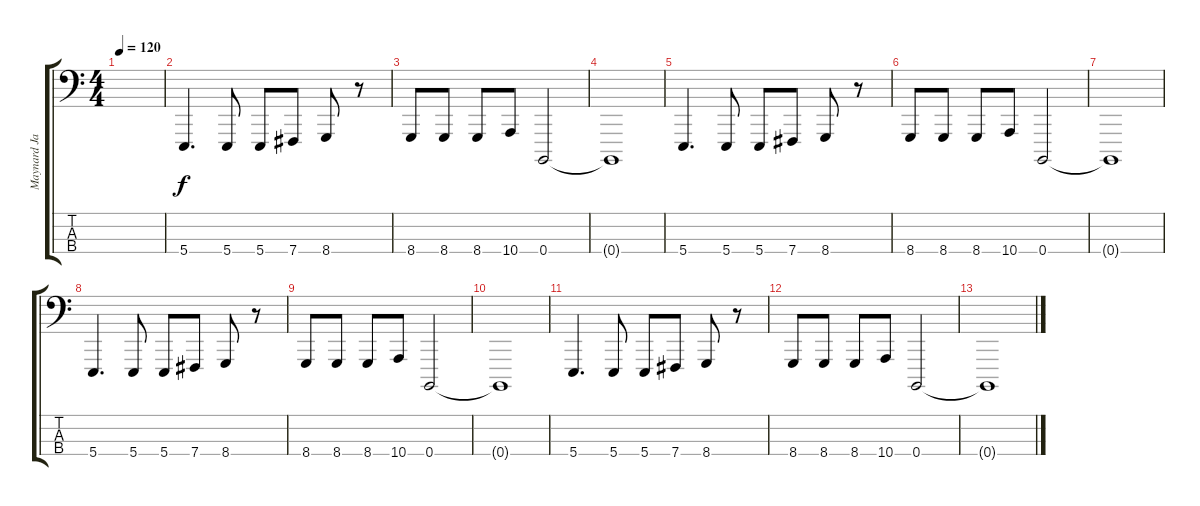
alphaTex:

\track ("Maynard James Keenan" "Maynard Ja") {instrument lead2sawtooth}
\staff {score tabs}
\tuning (G2 D2 A1 B0) {hide}
\ts (4 4)
\tempo 120
\clef f4
\ks c
|
5.4.4{d} 5.4.8 5.4.8 7.4.8 8.4.8 r.8 |
8.4.8 8.4.8 8.4.8 10.4.8 0.4.2 |
0.4{t}.1 |
5.4.4{d} 5.4.8 5.4.8 7.4.8 8.4.8 r.8 |
8.4.8 8.4.8 8.4.8 10.4.8 0.4.2 |
0.4{t}.1 |
5.4.4{d} 5.4.8 5.4.8 7.4.8 8.4.8 r.8 |
8.4.8 8.4.8 8.4.8 10.4.8 0.4.2 |
0.4{t}.1 |
5.4.4{d} 5.4.8 5.4.8 7.4.8 8.4.8 r.8 |
8.4.8 8.4.8 8.4.8 10.4.8 0.4.2 |
0.4{t}.1
